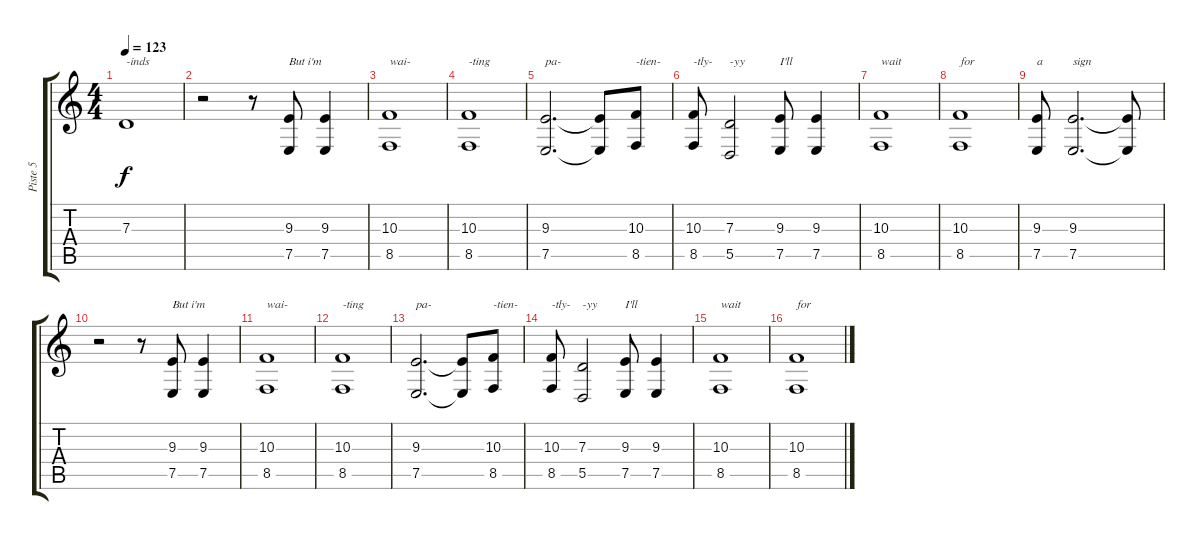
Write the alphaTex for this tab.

\track ("Piste 5" "Piste 5") {instrument flute}
\staff {score tabs}
\tuning (E4 B3 G3 D3 A2 E2) {hide}
\ts (4 4)
\tempo 123
\clef g2
\ks c
7.3.1{txt "-inds" dy f} |
r.2 r.8 (9.3 7.5).8{txt "But i'm"} (9.3 7.5).4 |
(10.3 8.5).1{txt "wai-"} |
(10.3 8.5).1{txt "-ting"} |
(9.3 7.5).2{d txt "pa-"} (9.3{t} 7.5{t}).8 (10.3 8.5).8{txt "-tien-"} |
(10.3 8.5).8{txt "-tly-"} (7.3 5.5).2{txt "-yy"} (9.3 7.5).8{txt "I'll"} (9.3 7.5).4 |
(10.3 8.5).1{txt "wait"} |
(10.3 8.5).1{txt "for"} |
(9.3 7.5).8{txt "a"} (9.3 7.5).2{d txt "sign"} (9.3{t} 7.5{t}).8 |
r.2 r.8 (9.3 7.5).8{txt "But i'm"} (9.3 7.5).4 |
(10.3 8.5).1{txt "wai-"} |
(10.3 8.5).1{txt "-ting"} |
(9.3 7.5).2{d txt "pa-"} (9.3{t} 7.5{t}).8 (10.3 8.5).8{txt "-tien-"} |
(10.3 8.5).8{txt "-tly-"} (7.3 5.5).2{txt "-yy"} (9.3 7.5).8{txt "I'll"} (9.3 7.5).4 |
(10.3 8.5).1{txt "wait"} |
(10.3 8.5).1{txt "for"}
